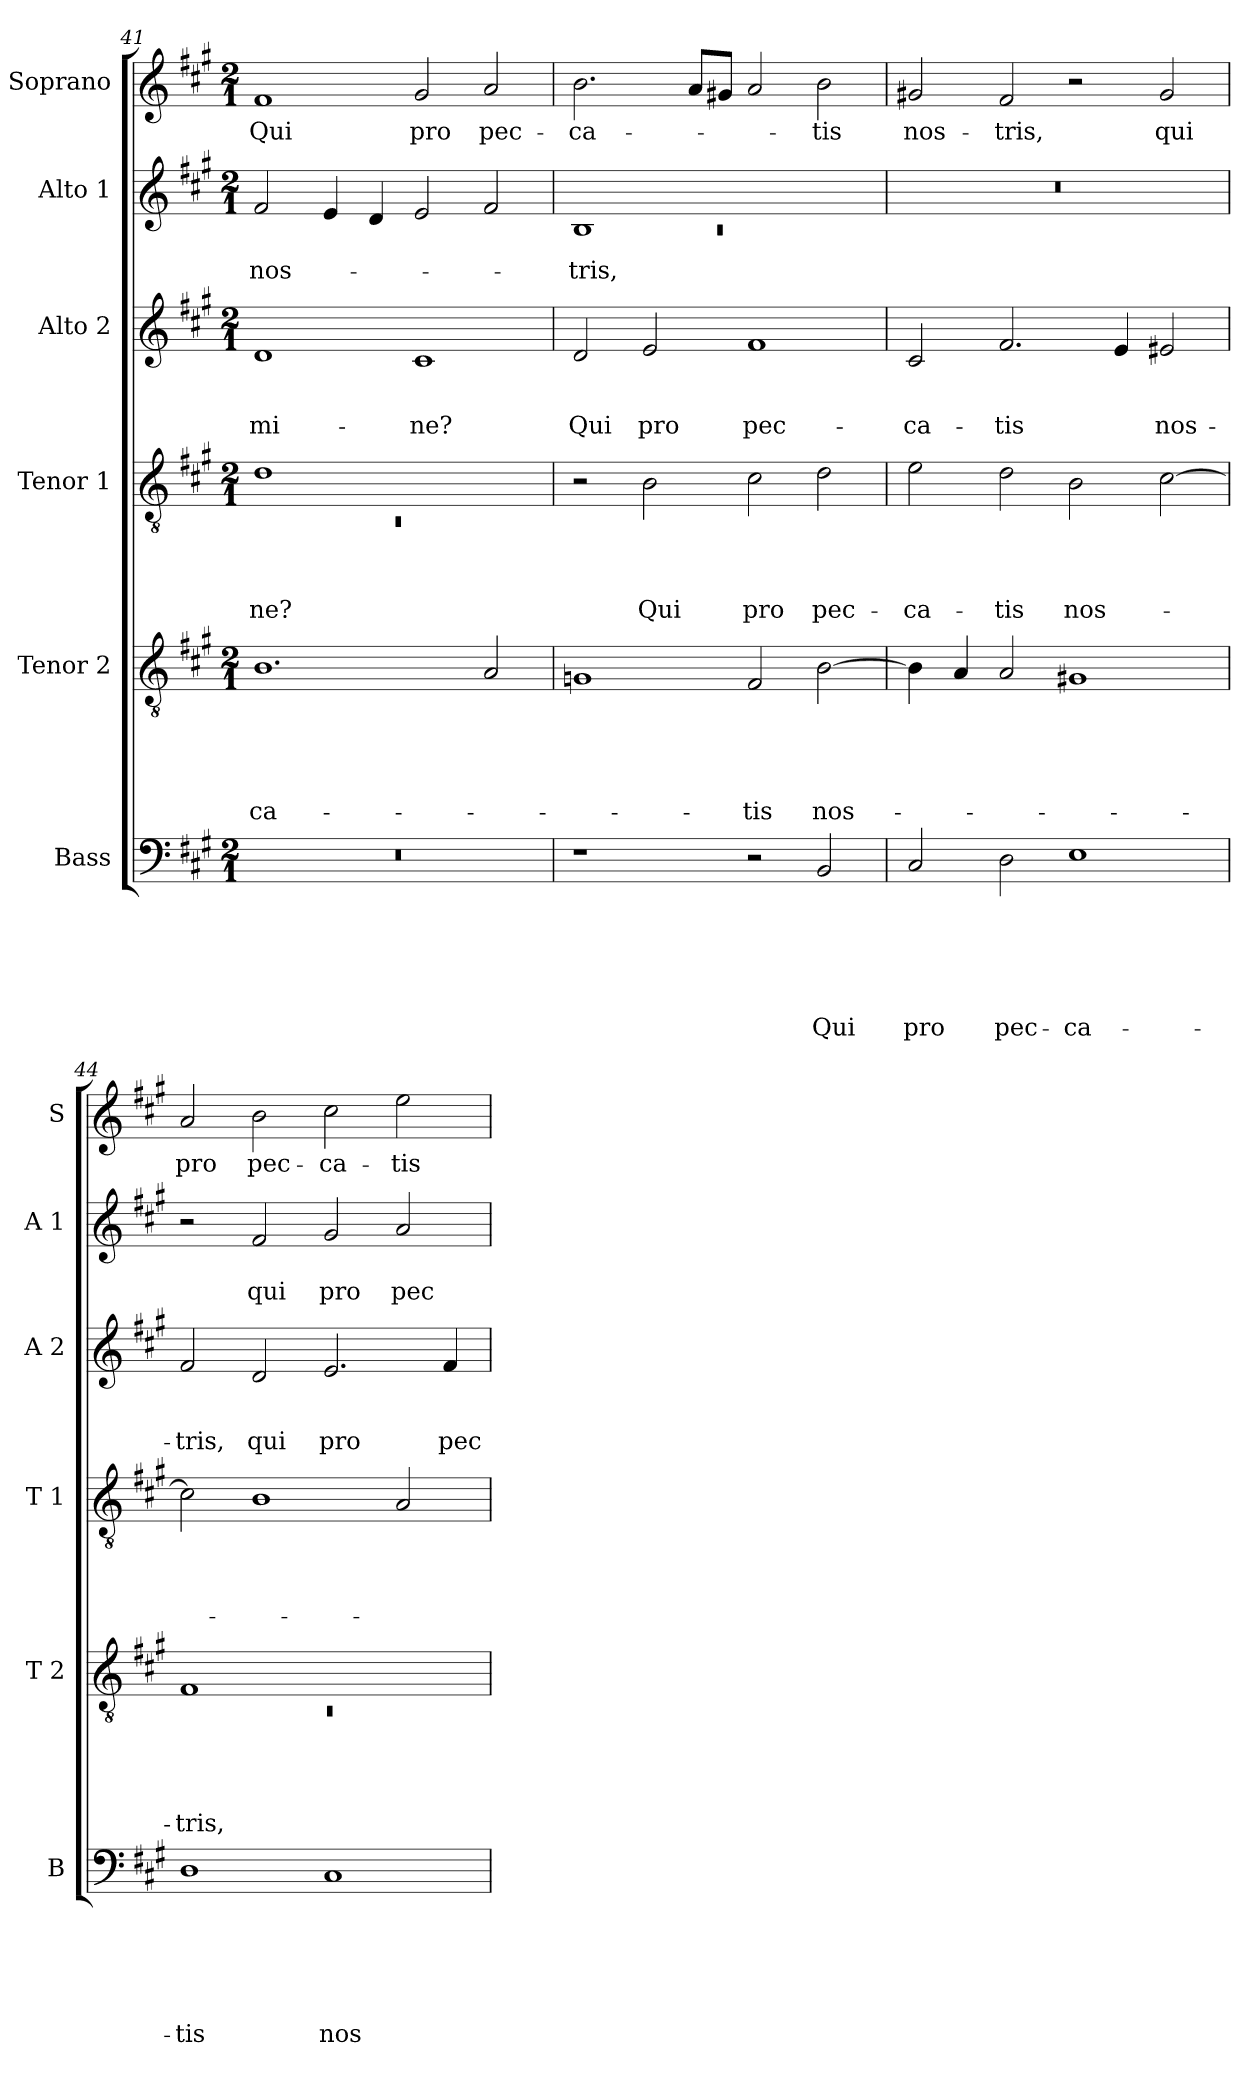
**kern	**text	**text	**text	**text	**text	**text	**kern	**text	**text	**text	**text	**text	**kern	**text	**text	**text	**text	**kern	**text	**text	**text	**kern	**text	**text	**kern	**text
*part6	*part6	*part6	*part6	*part6	*part6	*part6	*part5	*part5	*part5	*part5	*part5	*part5	*part4	*part4	*part4	*part4	*part4	*part3	*part3	*part3	*part3	*part2	*part2	*part2	*part1	*part1
*staff6	*staff6	*staff6	*staff6	*staff6	*staff6	*staff6	*staff5	*staff5	*staff5	*staff5	*staff5	*staff5	*staff4	*staff4	*staff4	*staff4	*staff4	*staff3	*staff3	*staff3	*staff3	*staff2	*staff2	*staff2	*staff1	*staff1
*I"Bass	*	*	*	*	*	*	*I"Tenor 2	*	*	*	*	*	*I"Tenor 1	*	*	*	*	*I"Alto 2	*	*	*	*I"Alto 1	*	*	*I"Soprano	*
*I'B	*	*	*	*	*	*	*I'T 2	*	*	*	*	*	*I'T 1	*	*	*	*	*I'A 2	*	*	*	*I'A 1	*	*	*I'S	*
*clefF4	*	*	*	*	*	*	*clefGv2	*	*	*	*	*	*clefGv2	*	*	*	*	*clefG2	*	*	*	*clefG2	*	*	*clefG2	*
*k[f#c#g#]	*	*	*	*	*	*	*k[f#c#g#]	*	*	*	*	*	*k[f#c#g#]	*	*	*	*	*k[f#c#g#]	*	*	*	*k[f#c#g#]	*	*	*k[f#c#g#]	*
*A:	*	*	*	*	*	*	*A:	*	*	*	*	*	*A:	*	*	*	*	*A:	*	*	*	*A:	*	*	*A:	*
*M2/1	*	*	*	*	*	*	*M2/1	*	*	*	*	*	*M2/1	*	*	*	*	*M2/1	*	*	*	*M2/1	*	*	*M2/1	*
=41	=41	=41	=41	=41	=41	=41	=41	=41	=41	=41	=41	=41	=41	=41	=41	=41	=41	=41	=41	=41	=41	=41	=41	=41	=41	=41
*	*	*	*	*	*	*	*	*	*	*	*	*	*^	*	*	*	*	*	*	*	*	*	*	*	*	*
!LO:N:vis=1	!	!	!	!	!	!	!	!	!	!	!	!LO:LY:b	!	!LO:N:vis=1	!	!	!	!LO:LY:b	!	!	!	!LO:LY:b	!	!	!LO:LY:b	!	!LO:LY:b
0r	.	.	.	.	.	.	1.B	.	.	.	.	-ca-	1d	0rC	.	.	.	-ne?	1d	.	.	-mi-	2f#/	.	nos-	1f#	Qui
.	.	.	.	.	.	.	.	.	.	.	.	.	.	.	.	.	.	.	.	.	.	.	4e/	.	.	.	.
.	.	.	.	.	.	.	.	.	.	.	.	.	.	.	.	.	.	.	.	.	.	.	4d/	.	.	.	.
!	!	!	!	!	!	!	!	!	!	!	!	!	!	!	!	!	!	!	!	!	!	!LO:LY:b	!	!	!	!	!LO:LY:b
.	.	.	.	.	.	.	.	.	.	.	.	.	1ryy	.	.	.	.	.	1c#	.	.	-ne?	2e/	.	.	2g#/	pro
!	!	!	!	!	!	!	!	!	!	!	!	!	!	!	!	!	!	!	!	!	!	!	!	!	!	!	!LO:LY:b
.	.	.	.	.	.	.	2A/	.	.	.	.	.	.	.	.	.	.	.	.	.	.	.	2f#/	.	.	2a/	pec-
*	*	*	*	*	*	*	*	*	*	*	*	*	*v	*v	*	*	*	*	*	*	*	*	*	*	*	*	*
!!LO:PB:g=z
=42	=42	=42	=42	=42	=42	=42	=42	=42	=42	=42	=42	=42	=42	=42	=42	=42	=42	=42	=42	=42	=42	=42	=42	=42	=42	=42
*	*	*	*	*	*	*	*	*	*	*	*	*	*	*	*	*	*	*	*	*	*	*^	*	*	*	*
!	!	!	!	!	!	!	!	!	!	!	!	!	!	!	!	!	!	!	!	!	!LO:LY:b	!	!LO:N:vis=1	!	!LO:LY:b	!	!LO:LY:b
1r	.	.	.	.	.	.	1Gn	.	.	.	.	.	2r	.	.	.	.	2d/	.	.	Qui	1B	0rc	.	-tris,	2.b\	-ca-
!	!	!	!	!	!	!	!	!	!	!	!	!	!	!	!	!	!LO:LY:b	!	!	!	!LO:LY:b	!	!	!	!	!	!
.	.	.	.	.	.	.	.	.	.	.	.	.	2B\	.	.	.	Qui	2e/	.	.	pro	.	.	.	.	.	.
.	.	.	.	.	.	.	.	.	.	.	.	.	.	.	.	.	.	.	.	.	.	.	.	.	.	8a/L	.
.	.	.	.	.	.	.	.	.	.	.	.	.	.	.	.	.	.	.	.	.	.	.	.	.	.	8g#X/J	.
!	!	!	!	!	!	!	!	!	!	!	!	!LO:LY:b	!	!	!	!	!LO:LY:b	!	!	!	!LO:LY:b	!	!	!	!	!	!
2r	.	.	.	.	.	.	2F#/	.	.	.	.	-tis	2c#\	.	.	.	pro	1f#	.	.	pec-	1ryy	.	.	.	2a/	.
!	!	!	!	!	!	!LO:LY:b	!	!	!	!	!	!LO:LY:b	!	!	!	!	!LO:LY:b	!	!	!	!	!	!	!	!	!	!LO:LY:b
2BB/	.	.	.	.	.	Qui	[>2B\	.	.	.	.	nos-	2d\	.	.	.	pec-	.	.	.	.	.	.	.	.	2b\	-tis
*	*	*	*	*	*	*	*	*	*	*	*	*	*	*	*	*	*	*	*	*	*	*v	*v	*	*	*	*
=43	=43	=43	=43	=43	=43	=43	=43	=43	=43	=43	=43	=43	=43	=43	=43	=43	=43	=43	=43	=43	=43	=43	=43	=43	=43	=43
!	!	!	!	!	!	!LO:LY:b	!	!	!	!	!	!	!	!	!	!	!LO:LY:b	!	!	!	!LO:LY:b	!LO:N:vis=1	!	!	!	!LO:LY:b
2C#/	.	.	.	.	.	pro	4B\]	.	.	.	.	.	2e\	.	.	.	-ca-	2c#/	.	.	-ca-	0r	.	.	2g#X/	nos-
.	.	.	.	.	.	.	4A/	.	.	.	.	.	.	.	.	.	.	.	.	.	.	.	.	.	.	.
!	!	!	!	!	!	!LO:LY:b	!	!	!	!	!	!	!	!	!	!	!LO:LY:b	!	!	!	!LO:LY:b	!	!	!	!	!LO:LY:b
2D\	.	.	.	.	.	pec-	2A/	.	.	.	.	.	2d\	.	.	.	-tis	2.f#/	.	.	-tis	.	.	.	2f#/	-tris,
!	!	!	!	!	!	!LO:LY:b	!	!	!	!	!	!	!	!	!	!	!LO:LY:b	!	!	!	!	!	!	!	!	!
1E	.	.	.	.	.	-ca-	1G#X	.	.	.	.	.	2B\	.	.	.	nos-	.	.	.	.	.	.	.	2r	.
.	.	.	.	.	.	.	.	.	.	.	.	.	.	.	.	.	.	4e/	.	.	.	.	.	.	.	.
!	!	!	!	!	!	!	!	!	!	!	!	!	!	!	!	!	!	!	!	!	!LO:LY:b	!	!	!	!	!LO:LY:b
.	.	.	.	.	.	.	.	.	.	.	.	.	[>2c#\	.	.	.	.	2e#X/	.	.	nos-	.	.	.	2g#/	qui
=44	=44	=44	=44	=44	=44	=44	=44	=44	=44	=44	=44	=44	=44	=44	=44	=44	=44	=44	=44	=44	=44	=44	=44	=44	=44	=44
*	*	*	*	*	*	*	*^	*	*	*	*	*	*	*	*	*	*	*	*	*	*	*	*	*	*	*
!	!	!	!	!	!	!LO:LY:b	!	!LO:N:vis=1	!	!	!	!	!LO:LY:b	!	!	!	!	!	!	!	!	!LO:LY:b	!	!	!	!	!LO:LY:b
1D	.	.	.	.	.	-tis	1F#	0rC	.	.	.	.	-tris,	2c#\]	.	.	.	.	2f#/	.	.	-tris,	2r	.	.	2a/	pro
!	!	!	!	!	!	!	!	!	!	!	!	!	!	!	!	!	!	!	!	!	!	!LO:LY:b	!	!	!LO:LY:b	!	!LO:LY:b
.	.	.	.	.	.	.	.	.	.	.	.	.	.	1B	.	.	.	.	2d/	.	.	qui	2f#/	.	qui	2b\	pec-
!	!	!	!	!	!	!LO:LY:b	!	!	!	!	!	!	!	!	!	!	!	!	!	!	!	!LO:LY:b	!	!	!LO:LY:b	!	!LO:LY:b
1C#	.	.	.	.	.	nos-	1ryy	.	.	.	.	.	.	.	.	.	.	.	2.e/	.	.	pro	2g#/	.	pro	2cc#\	-ca-
!	!	!	!	!	!	!	!	!	!	!	!	!	!	!	!	!	!	!	!	!	!	!	!	!	!LO:LY:b	!	!LO:LY:b
.	.	.	.	.	.	.	.	.	.	.	.	.	.	2A/	.	.	.	.	.	.	.	.	2a/	.	pec-	2ee\	-tis
!	!	!	!	!	!	!	!	!	!	!	!	!	!	!	!	!	!	!	!	!	!	!LO:LY:b	!	!	!	!	!
.	.	.	.	.	.	.	.	.	.	.	.	.	.	.	.	.	.	.	4f#/	.	.	pec-	.	.	.	.	.
*	*	*	*	*	*	*	*v	*v	*	*	*	*	*	*	*	*	*	*	*	*	*	*	*	*	*	*	*
=	=	=	=	=	=	=	=	=	=	=	=	=	=	=	=	=	=	=	=	=	=	=	=	=	=	=
*-	*-	*-	*-	*-	*-	*-	*-	*-	*-	*-	*-	*-	*-	*-	*-	*-	*-	*-	*-	*-	*-	*-	*-	*-	*-	*-
